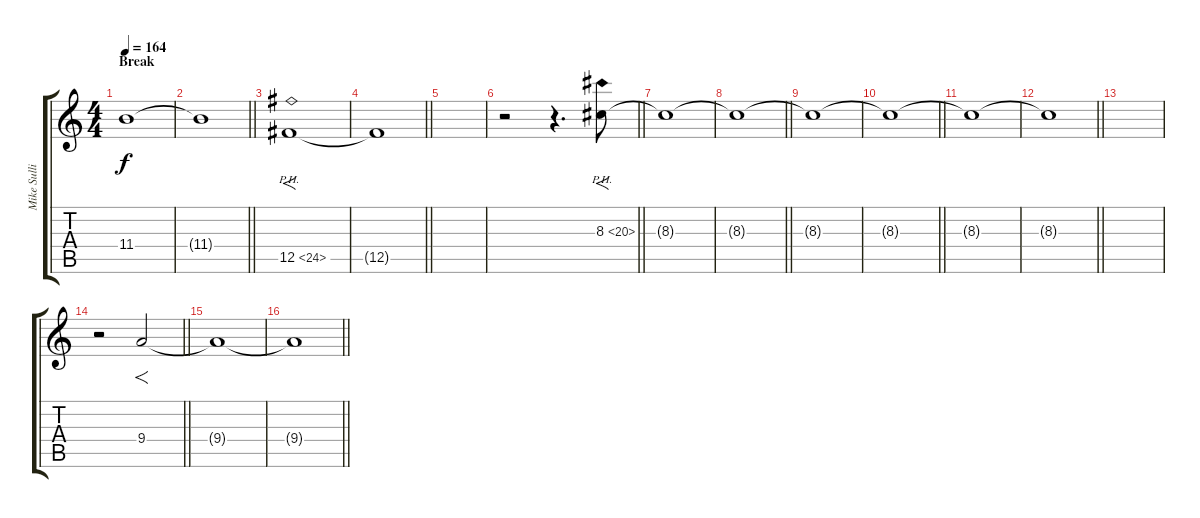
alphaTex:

\track ("Mike Sullivan" "Mike Sulli") {instrument distortionguitar}
\staff {score tabs}
\tuning (B3 G3 F3 C3 Gb2 B1) {hide}
\ts (4 4)
\section ("" "Break")
\tempo 164
\clef g2
\ks c
11.4.1{dy f} |
\barLineRight lightlight
11.4{t}.1 |
\section ("" "")
12.5{ph 12}.1{f} |
\barLineRight lightlight
12.5{t}.1 |
\section ("" "")
|
\barLineRight lightlight
r.2 r.4{d} 8.3{ph 12}.8{f} |
\section ("" "")
8.3{t}.1 |
\barLineRight lightlight
8.3{t}.1 |
\section ("" "")
8.3{t}.1 |
\barLineRight lightlight
8.3{t}.1 |
\section ("" "")
8.3{t}.1 |
\barLineRight lightlight
8.3{t}.1{volume 0} |
\section ("" "")
|
\barLineRight lightlight
r.2{volume 14} 9.4.2{f} |
\section ("" "")
9.4{t}.1 |
\barLineRight lightlight
9.4{t}.1
